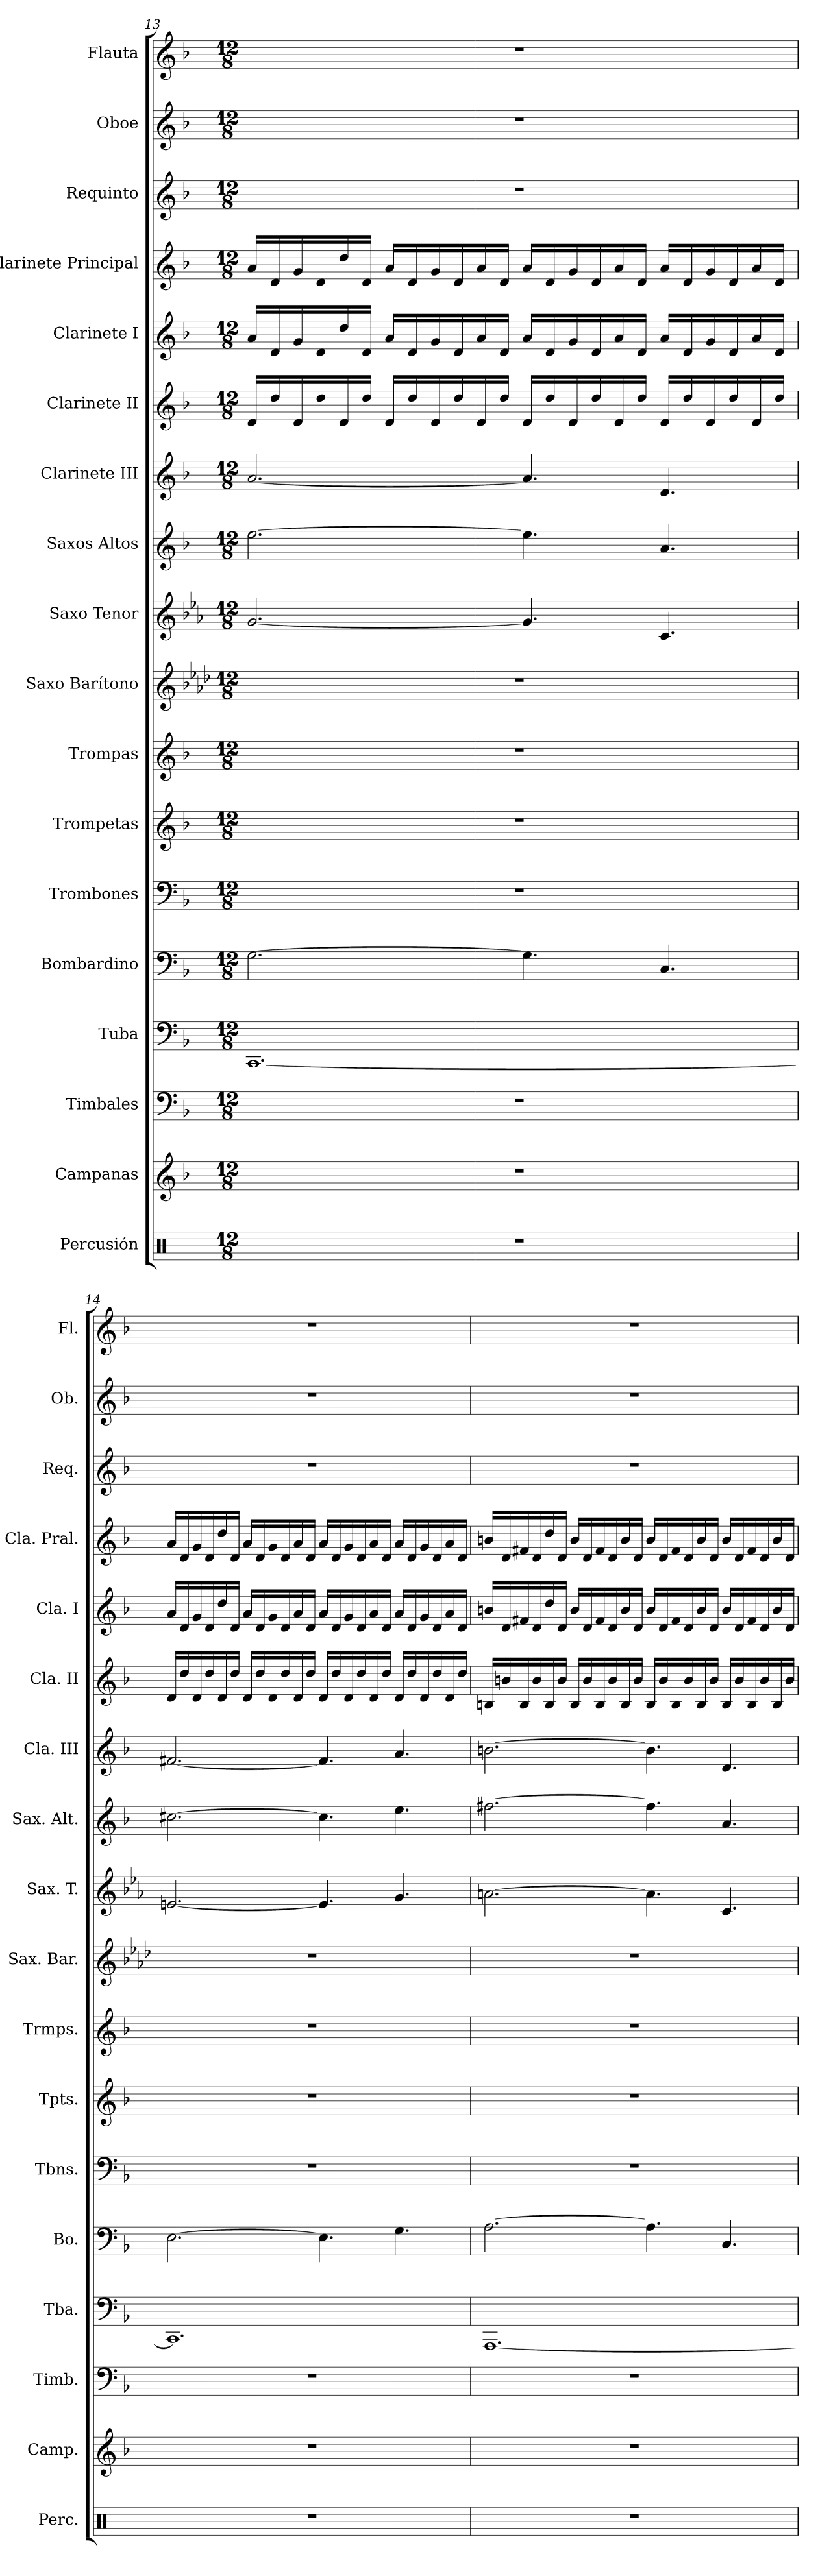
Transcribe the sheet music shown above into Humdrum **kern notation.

**kern	**kern	**kern	**kern	**kern	**kern	**kern	**kern	**kern	**kern	**kern	**kern	**kern	**kern	**kern	**kern	**kern	**kern
*part18	*part17	*part16	*part15	*part14	*part13	*part12	*part11	*part10	*part9	*part8	*part7	*part6	*part5	*part4	*part3	*part2	*part1
*staff18	*staff17	*staff16	*staff15	*staff14	*staff13	*staff12	*staff11	*staff10	*staff9	*staff8	*staff7	*staff6	*staff5	*staff4	*staff3	*staff2	*staff1
*I"Percusión	*I"Campanas	*I"Timbales	*I"Tuba	*I"Bombardino	*I"Trombones	*I"Trompetas	*I"Trompas	*I"Saxo Barítono	*I"Saxo Tenor	*I"Saxos Altos	*I"Clarinete III	*I"Clarinete II	*I"Clarinete I	*I"Clarinete Principal	*I"Requinto	*I"Oboe	*I"Flauta
*I'Perc.	*I'Camp.	*I'Timb.	*I'Tba.	*I'Bo.	*I'Tbns.	*I'Tpts.	*I'Trmps.	*I'Sax. Bar.	*I'Sax. T.	*I'Sax. Alt.	*I'Cla. III	*I'Cla. II	*I'Cla. I	*I'Cla. Pral.	*I'Req.	*I'Ob.	*I'Fl.
!!LO:PB:g=z
*clefX	*clefG2	*clefF4	*clefF4	*clefF4	*clefF4	*clefG2	*clefG2	*clefG2	*clefG2	*clefG2	*clefG2	*clefG2	*clefG2	*clefG2	*clefG2	*clefG2	*clefG2
*	*	*	*	*	*	*ITrd1c2	*ITrd4c7	*ITrd12c21	*ITrd8c14	*ITrd5c9	*ITrd1c2	*ITrd1c2	*ITrd1c2	*ITrd1c2	*ITrd-2c-3	*	*
*k[]	*k[b-]	*k[b-]	*k[b-]	*k[b-]	*k[b-]	*k[b-e-a-]	*k[b-e-]	*k[b-e-a-d-]	*k[b-e-a-]	*k[b-e-a-d-]	*k[b-e-a-]	*k[b-e-a-]	*k[b-e-a-]	*k[b-e-a-]	*k[b-e-a-d-]	*k[b-]	*k[b-]
*M12/8	*M12/8	*M12/8	*M12/8	*M12/8	*M12/8	*M12/8	*M12/8	*M12/8	*M12/8	*M12/8	*M12/8	*M12/8	*M12/8	*M12/8	*M12/8	*M12/8	*M12/8
=13	=13	=13	=13	=13	=13	=13	=13	=13	=13	=13	=13	=13	=13	=13	=13	=13	=13
1.r	1.r	1.r	[1.CC	[2.G\	1.r	1.r	1.r	1.r	[2.G/	[2.g\	[2.g/	16c/LL	16g/LL	16g/LL	1.r	1.r	1.r
.	.	.	.	.	.	.	.	.	.	.	.	16cc/	16c/	16c/	.	.	.
.	.	.	.	.	.	.	.	.	.	.	.	16c/	16f/	16f/	.	.	.
.	.	.	.	.	.	.	.	.	.	.	.	16cc/	16c/	16c/	.	.	.
.	.	.	.	.	.	.	.	.	.	.	.	16c/	16cc/	16cc/	.	.	.
.	.	.	.	.	.	.	.	.	.	.	.	16cc/JJ	16c/JJ	16c/JJ	.	.	.
.	.	.	.	.	.	.	.	.	.	.	.	16c/LL	16g/LL	16g/LL	.	.	.
.	.	.	.	.	.	.	.	.	.	.	.	16cc/	16c/	16c/	.	.	.
.	.	.	.	.	.	.	.	.	.	.	.	16c/	16f/	16f/	.	.	.
.	.	.	.	.	.	.	.	.	.	.	.	16cc/	16c/	16c/	.	.	.
.	.	.	.	.	.	.	.	.	.	.	.	16c/	16g/	16g/	.	.	.
.	.	.	.	.	.	.	.	.	.	.	.	16cc/JJ	16c/JJ	16c/JJ	.	.	.
.	.	.	.	4.G\]	.	.	.	.	4.G/]	4.g\]	4.g/]	16c/LL	16g/LL	16g/LL	.	.	.
.	.	.	.	.	.	.	.	.	.	.	.	16cc/	16c/	16c/	.	.	.
.	.	.	.	.	.	.	.	.	.	.	.	16c/	16f/	16f/	.	.	.
.	.	.	.	.	.	.	.	.	.	.	.	16cc/	16c/	16c/	.	.	.
.	.	.	.	.	.	.	.	.	.	.	.	16c/	16g/	16g/	.	.	.
.	.	.	.	.	.	.	.	.	.	.	.	16cc/JJ	16c/JJ	16c/JJ	.	.	.
.	.	.	.	4.C/	.	.	.	.	4.C/	4.c/	4.c/	16c/LL	16g/LL	16g/LL	.	.	.
.	.	.	.	.	.	.	.	.	.	.	.	16cc/	16c/	16c/	.	.	.
.	.	.	.	.	.	.	.	.	.	.	.	16c/	16f/	16f/	.	.	.
.	.	.	.	.	.	.	.	.	.	.	.	16cc/	16c/	16c/	.	.	.
.	.	.	.	.	.	.	.	.	.	.	.	16c/	16g/	16g/	.	.	.
.	.	.	.	.	.	.	.	.	.	.	.	16cc/JJ	16c/JJ	16c/JJ	.	.	.
=14	=14	=14	=14	=14	=14	=14	=14	=14	=14	=14	=14	=14	=14	=14	=14	=14	=14
1.r	1.r	1.r	1.CC]	[2.E\	1.r	1.r	1.r	1.r	[2.En/	[2.en\	[2.en/	16c/LL	16g/LL	16g/LL	1.r	1.r	1.r
.	.	.	.	.	.	.	.	.	.	.	.	16cc/	16c/	16c/	.	.	.
.	.	.	.	.	.	.	.	.	.	.	.	16c/	16f/	16f/	.	.	.
.	.	.	.	.	.	.	.	.	.	.	.	16cc/	16c/	16c/	.	.	.
.	.	.	.	.	.	.	.	.	.	.	.	16c/	16cc/	16cc/	.	.	.
.	.	.	.	.	.	.	.	.	.	.	.	16cc/JJ	16c/JJ	16c/JJ	.	.	.
.	.	.	.	.	.	.	.	.	.	.	.	16c/LL	16g/LL	16g/LL	.	.	.
.	.	.	.	.	.	.	.	.	.	.	.	16cc/	16c/	16c/	.	.	.
.	.	.	.	.	.	.	.	.	.	.	.	16c/	16f/	16f/	.	.	.
.	.	.	.	.	.	.	.	.	.	.	.	16cc/	16c/	16c/	.	.	.
.	.	.	.	.	.	.	.	.	.	.	.	16c/	16g/	16g/	.	.	.
.	.	.	.	.	.	.	.	.	.	.	.	16cc/JJ	16c/JJ	16c/JJ	.	.	.
.	.	.	.	4.E\]	.	.	.	.	4.E/]	4.e\]	4.e/]	16c/LL	16g/LL	16g/LL	.	.	.
.	.	.	.	.	.	.	.	.	.	.	.	16cc/	16c/	16c/	.	.	.
.	.	.	.	.	.	.	.	.	.	.	.	16c/	16f/	16f/	.	.	.
.	.	.	.	.	.	.	.	.	.	.	.	16cc/	16c/	16c/	.	.	.
.	.	.	.	.	.	.	.	.	.	.	.	16c/	16g/	16g/	.	.	.
.	.	.	.	.	.	.	.	.	.	.	.	16cc/JJ	16c/JJ	16c/JJ	.	.	.
.	.	.	.	4.G\	.	.	.	.	4.G/	4.g\	4.g/	16c/LL	16g/LL	16g/LL	.	.	.
.	.	.	.	.	.	.	.	.	.	.	.	16cc/	16c/	16c/	.	.	.
.	.	.	.	.	.	.	.	.	.	.	.	16c/	16f/	16f/	.	.	.
.	.	.	.	.	.	.	.	.	.	.	.	16cc/	16c/	16c/	.	.	.
.	.	.	.	.	.	.	.	.	.	.	.	16c/	16g/	16g/	.	.	.
.	.	.	.	.	.	.	.	.	.	.	.	16cc/JJ	16c/JJ	16c/JJ	.	.	.
!!LO:PB:g=z
=15	=15	=15	=15	=15	=15	=15	=15	=15	=15	=15	=15	=15	=15	=15	=15	=15	=15
1.r	1.r	1.r	[1.AAA	[2.A\	1.r	1.r	1.r	1.r	[2.An\	[2.an\	[2.an\	16An/LL	16an/LL	16an/LL	1.r	1.r	1.r
.	.	.	.	.	.	.	.	.	.	.	.	16an/	16c/	16c/	.	.	.
.	.	.	.	.	.	.	.	.	.	.	.	16A/	16en/	16en/	.	.	.
.	.	.	.	.	.	.	.	.	.	.	.	16a/	16c/	16c/	.	.	.
.	.	.	.	.	.	.	.	.	.	.	.	16A/	16cc/	16cc/	.	.	.
.	.	.	.	.	.	.	.	.	.	.	.	16a/JJ	16c/JJ	16c/JJ	.	.	.
.	.	.	.	.	.	.	.	.	.	.	.	16A/LL	16a/LL	16a/LL	.	.	.
.	.	.	.	.	.	.	.	.	.	.	.	16a/	16c/	16c/	.	.	.
.	.	.	.	.	.	.	.	.	.	.	.	16A/	16e/	16e/	.	.	.
.	.	.	.	.	.	.	.	.	.	.	.	16a/	16c/	16c/	.	.	.
.	.	.	.	.	.	.	.	.	.	.	.	16A/	16a/	16a/	.	.	.
.	.	.	.	.	.	.	.	.	.	.	.	16a/JJ	16c/JJ	16c/JJ	.	.	.
.	.	.	.	4.A\]	.	.	.	.	4.A\]	4.a\]	4.a\]	16A/LL	16a/LL	16a/LL	.	.	.
.	.	.	.	.	.	.	.	.	.	.	.	16a/	16c/	16c/	.	.	.
.	.	.	.	.	.	.	.	.	.	.	.	16A/	16e/	16e/	.	.	.
.	.	.	.	.	.	.	.	.	.	.	.	16a/	16c/	16c/	.	.	.
.	.	.	.	.	.	.	.	.	.	.	.	16A/	16a/	16a/	.	.	.
.	.	.	.	.	.	.	.	.	.	.	.	16a/JJ	16c/JJ	16c/JJ	.	.	.
.	.	.	.	4.C/	.	.	.	.	4.C/	4.c/	4.c/	16A/LL	16a/LL	16a/LL	.	.	.
.	.	.	.	.	.	.	.	.	.	.	.	16a/	16c/	16c/	.	.	.
.	.	.	.	.	.	.	.	.	.	.	.	16A/	16e/	16e/	.	.	.
.	.	.	.	.	.	.	.	.	.	.	.	16a/	16c/	16c/	.	.	.
.	.	.	.	.	.	.	.	.	.	.	.	16A/	16a/	16a/	.	.	.
.	.	.	.	.	.	.	.	.	.	.	.	16a/JJ	16c/JJ	16c/JJ	.	.	.
=	=	=	=	=	=	=	=	=	=	=	=	=	=	=	=	=	=
*-	*-	*-	*-	*-	*-	*-	*-	*-	*-	*-	*-	*-	*-	*-	*-	*-	*-
